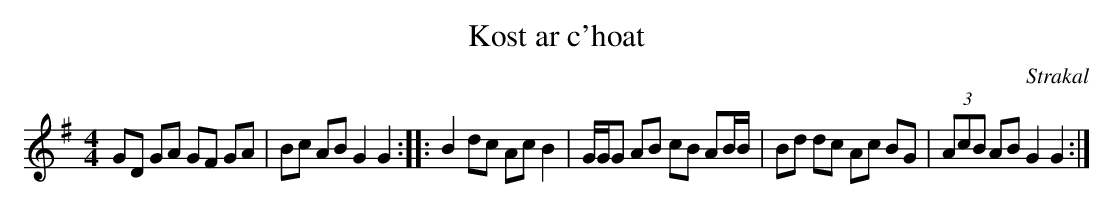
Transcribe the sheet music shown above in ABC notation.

X:1
T:Kost ar c'hoat
C:Strakal
M:4/4
L:1/8
K:G
GD GA GF GA|Bc AB G2 G2:|\
|:B2 dc Ac B2|G/G/G AB cB AB/B/|\
Bd dc Ac BG| (3AcB AB G2 G2:|
